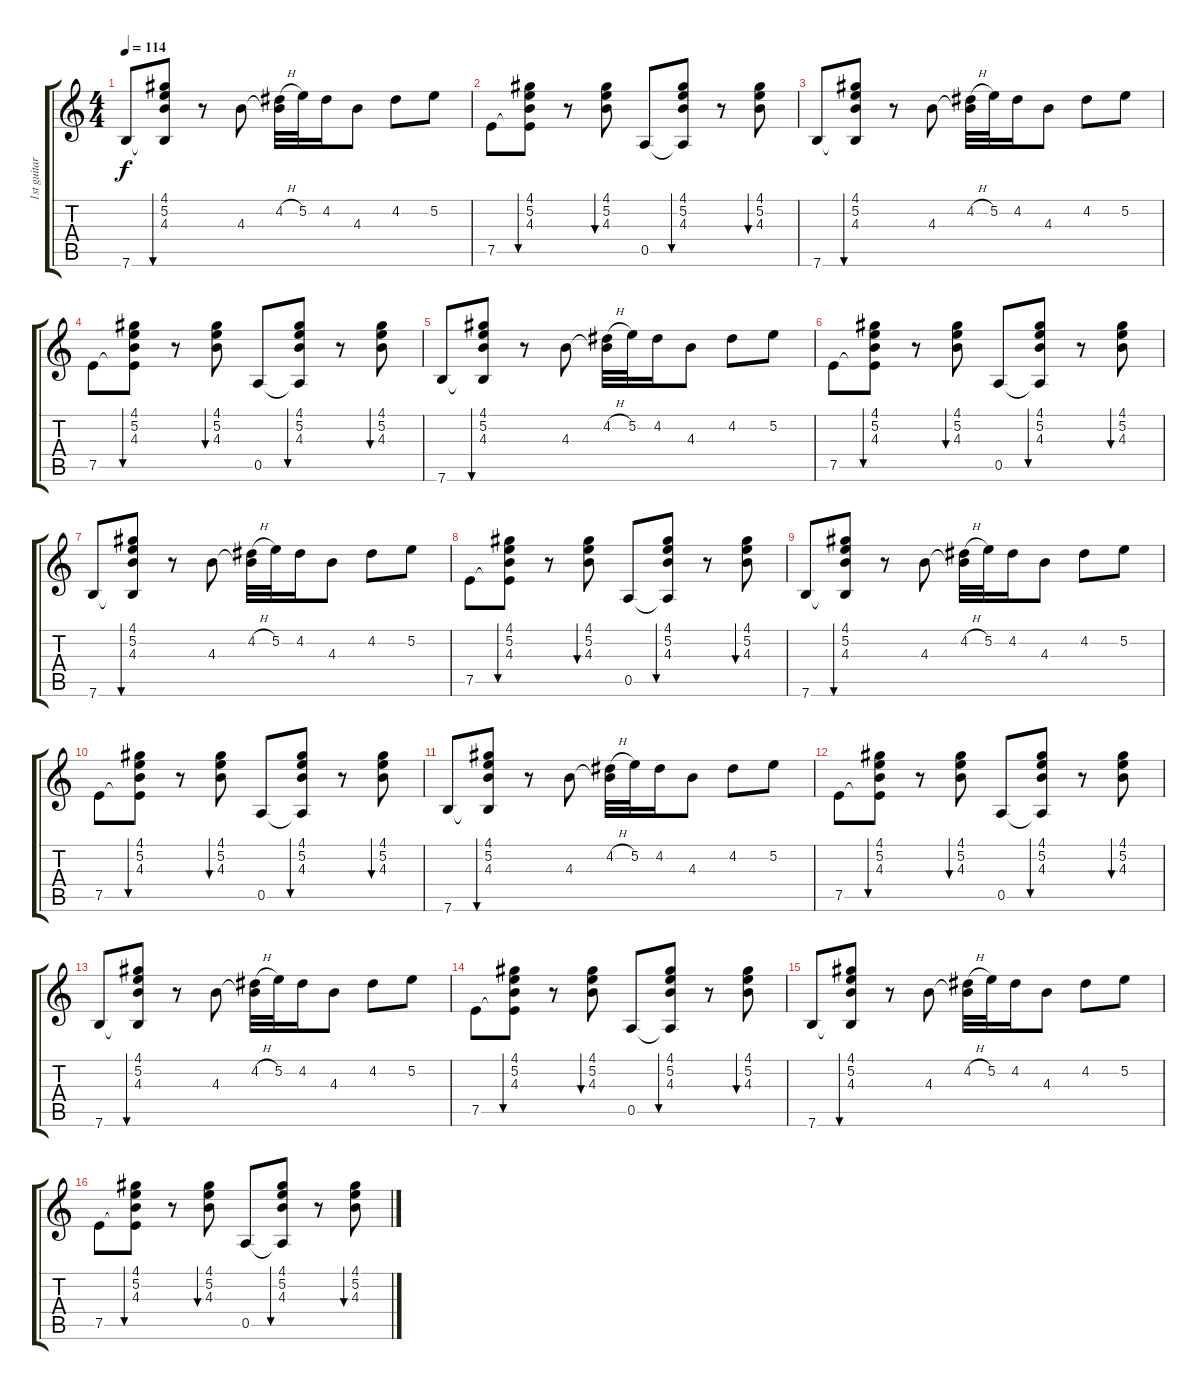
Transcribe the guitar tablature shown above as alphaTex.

\track ("1st guitar" "1st guitar") {instrument acousticguitarsteel}
\staff {score tabs}
\tuning (E4 B3 G3 D3 A2 E2) {hide}
\ts (4 4)
\tempo 114
\clef g2
\ks c
7.6.8{dy f} (4.1 5.2 4.3 7.6{t}).8{bu 30} r.8 4.3.8 (4.2{h} 4.3{t}).32 5.2.32 4.2.16 4.3.8 4.2.8 5.2.8 |
7.5.8 (4.1 5.2 4.3 7.5{t}).8{bu 30} r.8 (4.1 5.2 4.3).8{bu 30} 0.5.8 (4.1 5.2 4.3 0.5{t}).8{bu 30} r.8 (4.1 5.2 4.3).8{bu 30} |
7.6.8 (4.1 5.2 4.3 7.6{t}).8{bu 30} r.8 4.3.8 (4.2{h} 4.3{t}).32 5.2.32 4.2.16 4.3.8 4.2.8 5.2.8 |
7.5.8 (4.1 5.2 4.3 7.5{t}).8{bu 30} r.8 (4.1 5.2 4.3).8{bu 30} 0.5.8 (4.1 5.2 4.3 0.5{t}).8{bu 30} r.8 (4.1 5.2 4.3).8{bu 30} |
7.6.8 (4.1 5.2 4.3 7.6{t}).8{bu 30} r.8 4.3.8 (4.2{h} 4.3{t}).32 5.2.32 4.2.16 4.3.8 4.2.8 5.2.8 |
7.5.8 (4.1 5.2 4.3 7.5{t}).8{bu 30} r.8 (4.1 5.2 4.3).8{bu 30} 0.5.8 (4.1 5.2 4.3 0.5{t}).8{bu 30} r.8 (4.1 5.2 4.3).8{bu 30} |
7.6.8 (4.1 5.2 4.3 7.6{t}).8{bu 30} r.8 4.3.8 (4.2{h} 4.3{t}).32 5.2.32 4.2.16 4.3.8 4.2.8 5.2.8 |
7.5.8 (4.1 5.2 4.3 7.5{t}).8{bu 30} r.8 (4.1 5.2 4.3).8{bu 30} 0.5.8 (4.1 5.2 4.3 0.5{t}).8{bu 30} r.8 (4.1 5.2 4.3).8{bu 30} |
7.6.8 (4.1 5.2 4.3 7.6{t}).8{bu 30} r.8 4.3.8 (4.2{h} 4.3{t}).32 5.2.32 4.2.16 4.3.8 4.2.8 5.2.8 |
7.5.8 (4.1 5.2 4.3 7.5{t}).8{bu 30} r.8 (4.1 5.2 4.3).8{bu 30} 0.5.8 (4.1 5.2 4.3 0.5{t}).8{bu 30} r.8 (4.1 5.2 4.3).8{bu 30} |
7.6.8 (4.1 5.2 4.3 7.6{t}).8{bu 30} r.8 4.3.8 (4.2{h} 4.3{t}).32 5.2.32 4.2.16 4.3.8 4.2.8 5.2.8 |
7.5.8 (4.1 5.2 4.3 7.5{t}).8{bu 30} r.8 (4.1 5.2 4.3).8{bu 30} 0.5.8 (4.1 5.2 4.3 0.5{t}).8{bu 30} r.8 (4.1 5.2 4.3).8{bu 30} |
7.6.8 (4.1 5.2 4.3 7.6{t}).8{bu 30} r.8 4.3.8 (4.2{h} 4.3{t}).32 5.2.32 4.2.16 4.3.8 4.2.8 5.2.8 |
7.5.8 (4.1 5.2 4.3 7.5{t}).8{bu 30} r.8 (4.1 5.2 4.3).8{bu 30} 0.5.8 (4.1 5.2 4.3 0.5{t}).8{bu 30} r.8 (4.1 5.2 4.3).8{bu 30} |
7.6.8 (4.1 5.2 4.3 7.6{t}).8{bu 30} r.8 4.3.8 (4.2{h} 4.3{t}).32 5.2.32 4.2.16 4.3.8 4.2.8 5.2.8 |
7.5.8 (4.1 5.2 4.3 7.5{t}).8{bu 30} r.8 (4.1 5.2 4.3).8{bu 30} 0.5.8 (4.1 5.2 4.3 0.5{t}).8{bu 30} r.8 (4.1 5.2 4.3).8{bu 30}
